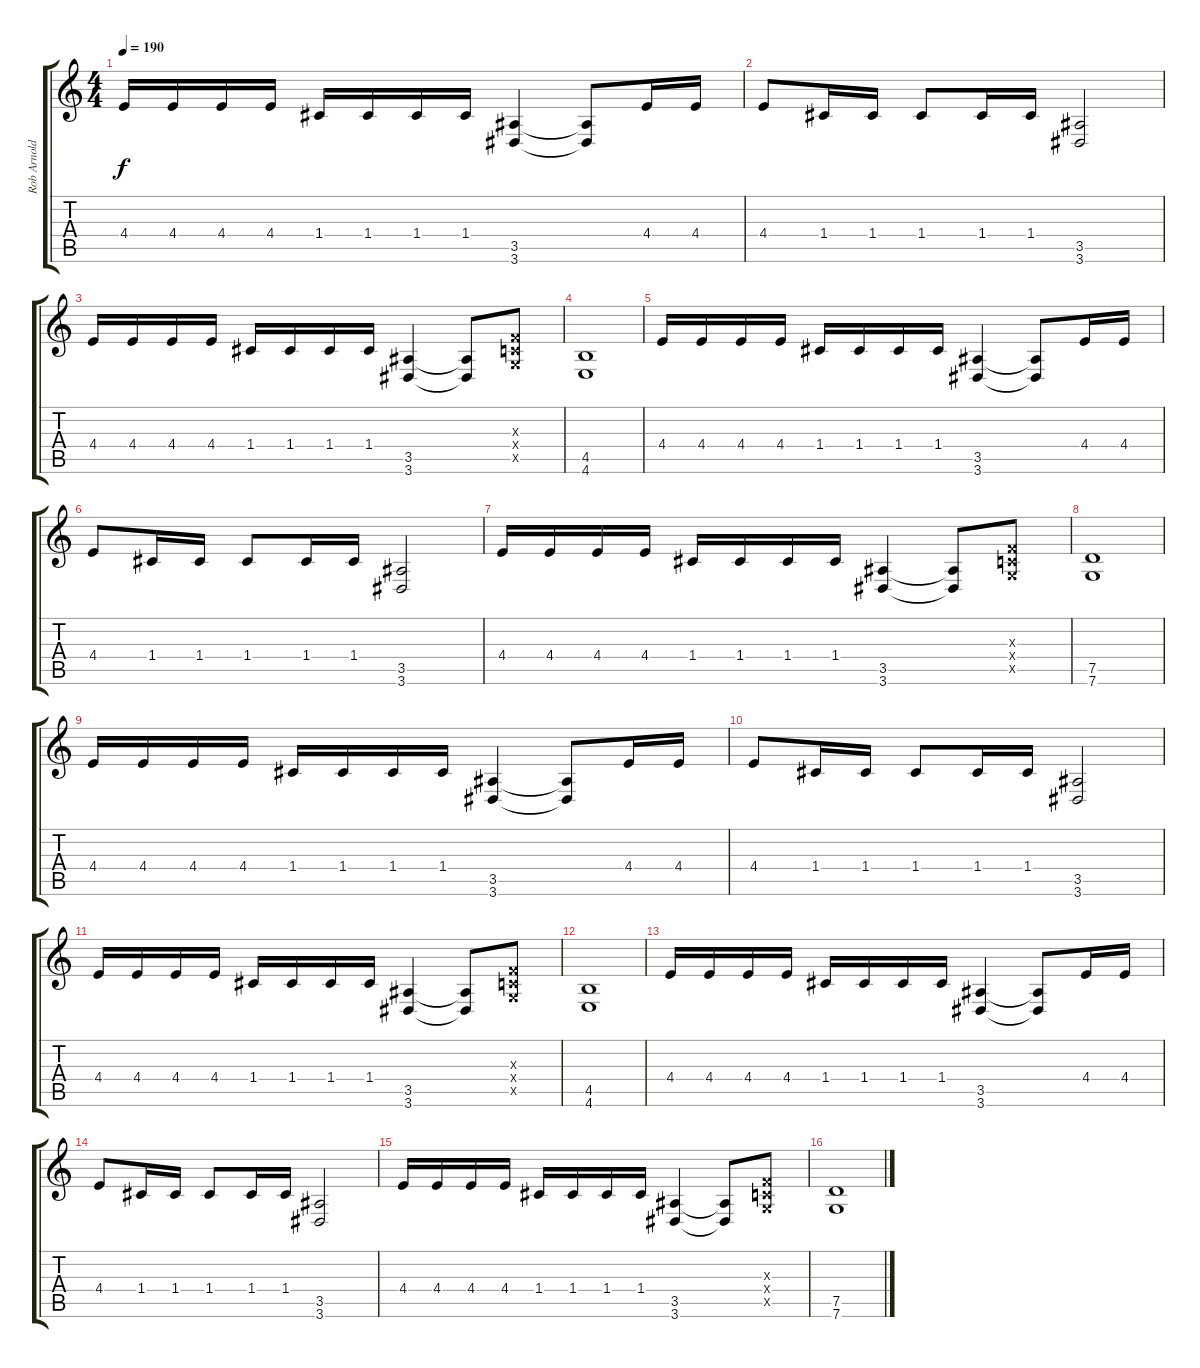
\track ("Rob Arnold" "Rob Arnold") {instrument distortionguitar}
\staff {score tabs}
\tuning (D4 A3 F3 C3 G2 C2) {hide}
\ts (4 4)
\tempo 190
\clef g2
\ks c
4.4.16{dy f} 4.4.16 4.4.16 4.4.16 1.4.16 1.4.16 1.4.16 1.4.16 (3.5 3.6).4 (3.5{t} 3.6{t}).8 4.4.16 4.4.16 |
4.4.8 1.4.16 1.4.16 1.4.8 1.4.16 1.4.16 (3.5 3.6).2 |
4.4.16 4.4.16 4.4.16 4.4.16 1.4.16 1.4.16 1.4.16 1.4.16 (3.5 3.6).4 (3.5{t} 3.6{t}).8 (0.3{x} 0.4{x} 0.5{x}).8 |
(4.5 4.6).1 |
4.4.16 4.4.16 4.4.16 4.4.16 1.4.16 1.4.16 1.4.16 1.4.16 (3.5 3.6).4 (3.5{t} 3.6{t}).8 4.4.16 4.4.16 |
4.4.8 1.4.16 1.4.16 1.4.8 1.4.16 1.4.16 (3.5 3.6).2 |
4.4.16 4.4.16 4.4.16 4.4.16 1.4.16 1.4.16 1.4.16 1.4.16 (3.5 3.6).4 (3.5{t} 3.6{t}).8 (0.3{x} 0.4{x} 0.5{x}).8 |
(7.5 7.6).1 |
4.4.16 4.4.16 4.4.16 4.4.16 1.4.16 1.4.16 1.4.16 1.4.16 (3.5 3.6).4 (3.5{t} 3.6{t}).8 4.4.16 4.4.16 |
4.4.8 1.4.16 1.4.16 1.4.8 1.4.16 1.4.16 (3.5 3.6).2 |
4.4.16 4.4.16 4.4.16 4.4.16 1.4.16 1.4.16 1.4.16 1.4.16 (3.5 3.6).4 (3.5{t} 3.6{t}).8 (0.3{x} 0.4{x} 0.5{x}).8 |
(4.5 4.6).1 |
4.4.16 4.4.16 4.4.16 4.4.16 1.4.16 1.4.16 1.4.16 1.4.16 (3.5 3.6).4 (3.5{t} 3.6{t}).8 4.4.16 4.4.16 |
4.4.8 1.4.16 1.4.16 1.4.8 1.4.16 1.4.16 (3.5 3.6).2 |
4.4.16 4.4.16 4.4.16 4.4.16 1.4.16 1.4.16 1.4.16 1.4.16 (3.5 3.6).4 (3.5{t} 3.6{t}).8 (0.3{x} 0.4{x} 0.5{x}).8 |
(7.5 7.6).1
